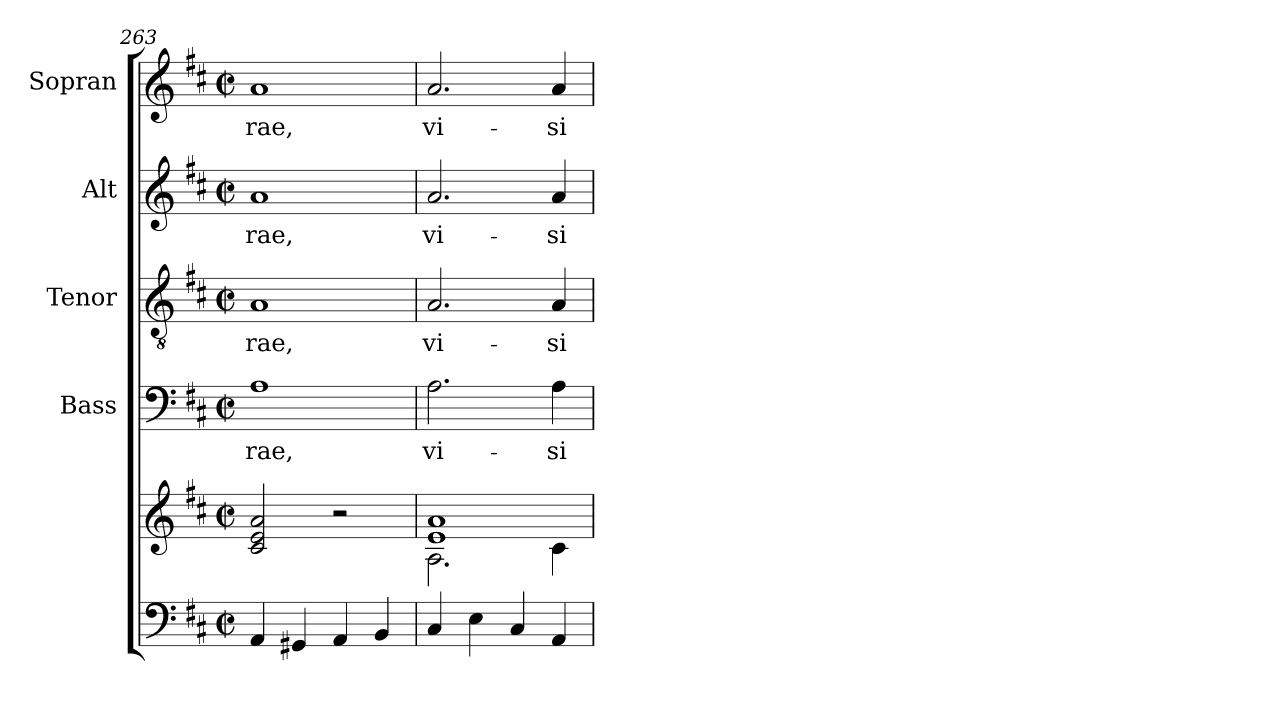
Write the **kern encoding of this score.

**kern	**kern	**kern	**text	**kern	**text	**kern	**text	**kern	**text
*part5	*part5	*part4	*part4	*part3	*part3	*part2	*part2	*part1	*part1
*staff6	*staff5	*staff4	*staff4	*staff3	*staff3	*staff2	*staff2	*staff1	*staff1
*	*	*I"Bass	*	*I"Tenor	*	*I"Alt	*	*I"Sopran	*
*	*	*I'B.	*	*I'T.	*	*I'A.	*	*I'S.	*
*clefF4	*clefG2	*clefF4	*	*clefGv2	*	*clefG2	*	*clefG2	*
*k[f#c#]	*k[f#c#]	*k[f#c#]	*	*k[f#c#]	*	*k[f#c#]	*	*k[f#c#]	*
*D:	*D:	*D:	*	*D:	*	*D:	*	*D:	*
*M2/2	*M2/2	*M2/2	*	*M2/2	*	*M2/2	*	*M2/2	*
*met(c|)	*met(c|)	*met(c|)	*	*met(c|)	*	*met(c|)	*	*met(c|)	*
=263	=263	=263	=263	=263	=263	=263	=263	=263	=263
!	!	!	!LO:LY:b	!	!LO:LY:b	!	!LO:LY:b	!	!LO:LY:b
4AA/	2c#/ 2e/ 2a/	1A	-rae,	1A	-rae,	1a	-rae,	1a	-rae,
4GG#X/	.	.	.	.	.	.	.	.	.
4AA/	2r	.	.	.	.	.	.	.	.
4BB/	.	.	.	.	.	.	.	.	.
=264	=264	=264	=264	=264	=264	=264	=264	=264	=264
*	*^	*	*	*	*	*	*	*	*
!	!	!	!	!LO:LY:b	!	!LO:LY:b	!	!LO:LY:b	!	!LO:LY:b
4C#/	1e 1a	2.A\	2.A\	vi-	2.A/	vi-	2.a/	vi-	2.a/	vi-
4E\	.	.	.	.	.	.	.	.	.	.
4C#/	.	.	.	.	.	.	.	.	.	.
!	!	!	!	!LO:LY:b	!	!LO:LY:b	!	!LO:LY:b	!	!LO:LY:b
4AA/	.	4c#\	4A\	-si-	4A/	-si-	4a/	-si-	4a/	-si-
*	*v	*v	*	*	*	*	*	*	*	*
=	=	=	=	=	=	=	=	=	=
*-	*-	*-	*-	*-	*-	*-	*-	*-	*-
